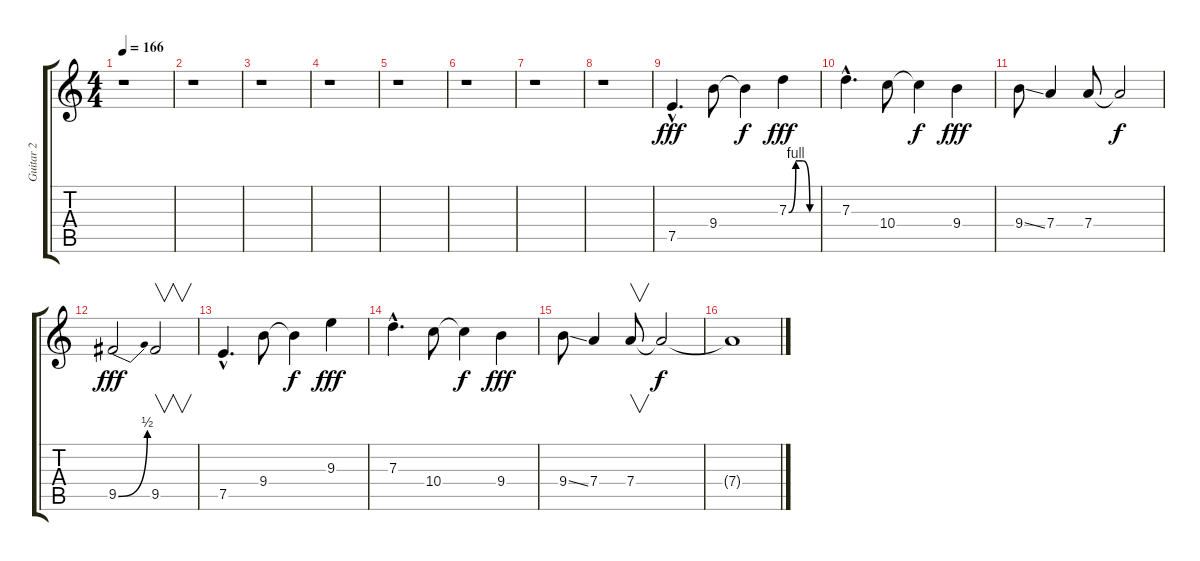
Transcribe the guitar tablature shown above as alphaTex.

\track ("Guitar 2" "Guitar 2") {instrument distortionguitar}
\staff {score tabs}
\tuning (E4 B3 G3 D3 A2 E2) {hide}
\ts (4 4)
\tempo 166
\clef g2
\ks c
r.1{dy f} |
r.1 |
r.1 |
r.1 |
r.1 |
r.1 |
r.1 |
r.1 |
7.5{hac}.4{d dy fff} 9.4.8 9.4{t}.4{dy f} 7.3{be (custom 0 0 15 4 30 4 45 0 60 0)}.4{dy fff} |
7.3{hac}.4{d} 10.4.8 10.4{t}.4{dy f} 9.4.4{dy fff} |
9.4{ss}.8 7.4.4 7.4.8 7.4{t}.2{dy f} |
9.5{be (bend 0 0 60 2)}.2{dy fff} 9.5.2{v} |
7.5{hac}.4{d} 9.4.8 9.4{t}.4{dy f} 9.3.4{dy fff} |
7.3{hac}.4{d} 10.4.8 10.4{t}.4{dy f} 9.4.4{dy fff} |
9.4{ss}.8 7.4.4 7.4.8{v} 7.4{t}.2{dy f} |
7.4{t}.1
